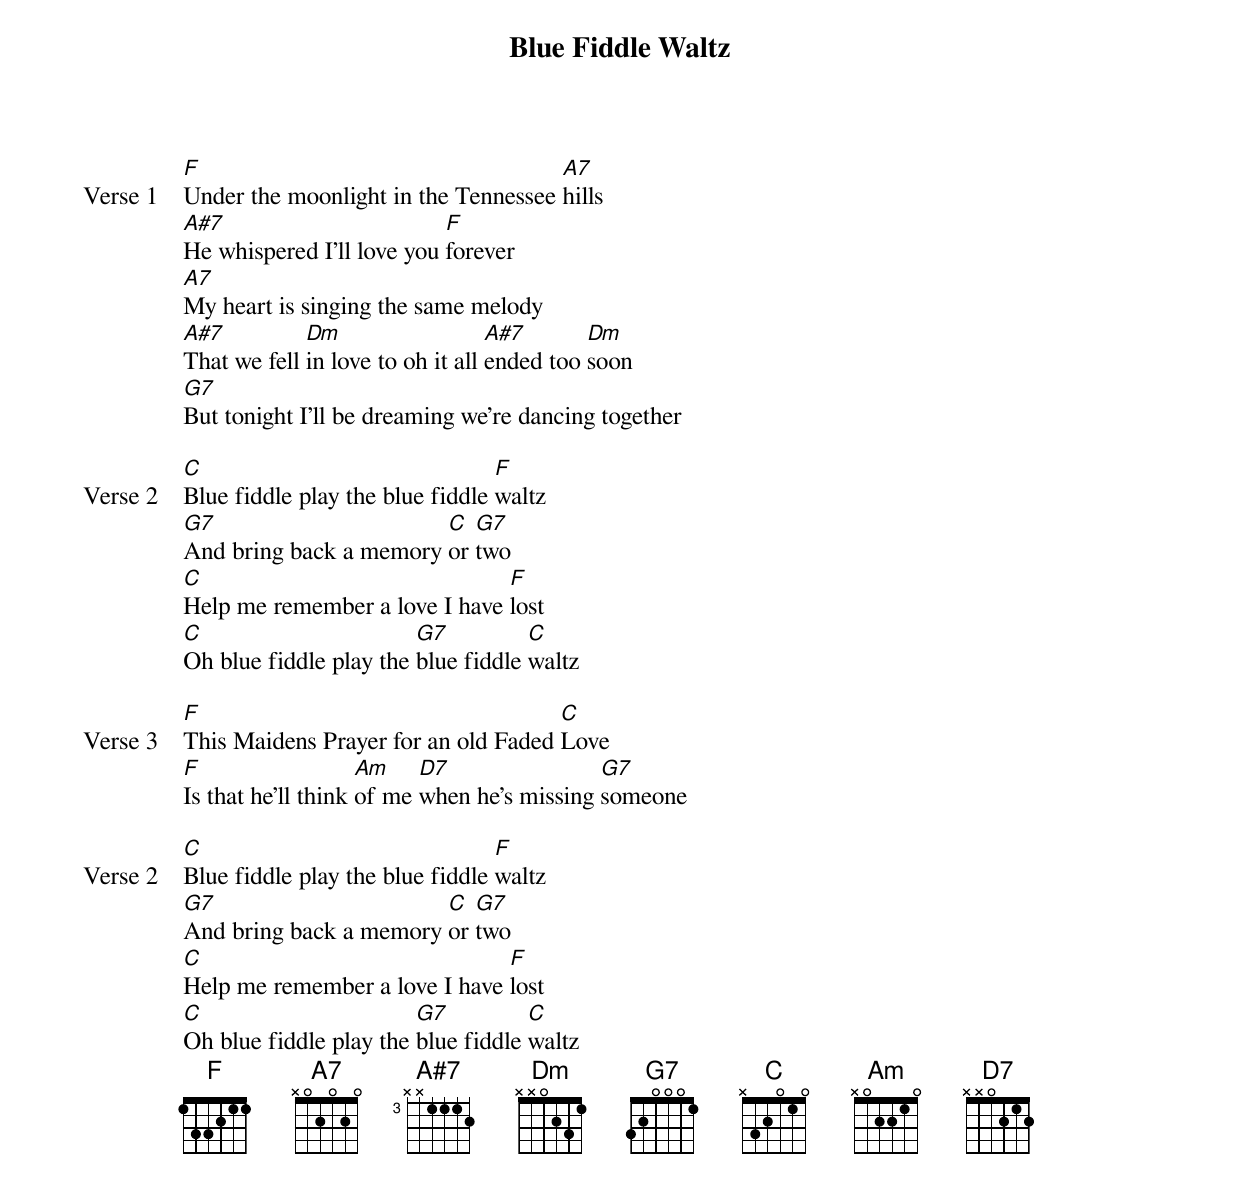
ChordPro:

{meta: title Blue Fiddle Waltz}
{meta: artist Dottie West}
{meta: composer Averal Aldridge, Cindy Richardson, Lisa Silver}

{start_of_verse: Verse 1}
[F]Under the moonlight in the Tennessee [A7]hills
[A#7]He whispered I'll love you [F]forever
[A7]My heart is singing the same melody
[A#7]That we fell [Dm]in love to oh it all [A#7]ended too [Dm]soon
[G7]But tonight I'll be dreaming we're dancing together
{end_of_verse}

{start_of_verse: Verse 2}
[C]Blue fiddle play the blue fiddle [F]waltz
[G7]And bring back a memory [C]or [G7]two
[C]Help me remember a love I have [F]lost
[C]Oh blue fiddle play the [G7]blue fiddle [C]waltz
{end_of_verse}

{start_of_verse: Verse 3}
[F]This Maidens Prayer for an old Faded [C]Love
[F]Is that he'll think [Am]of me [D7]when he's missing [G7]someone
{end_of_verse}

{start_of_verse: Verse 2}
[C]Blue fiddle play the blue fiddle [F]waltz
[G7]And bring back a memory [C]or [G7]two
[C]Help me remember a love I have [F]lost
[C]Oh blue fiddle play the [G7]blue fiddle [C]waltz
{end_of_verse}
